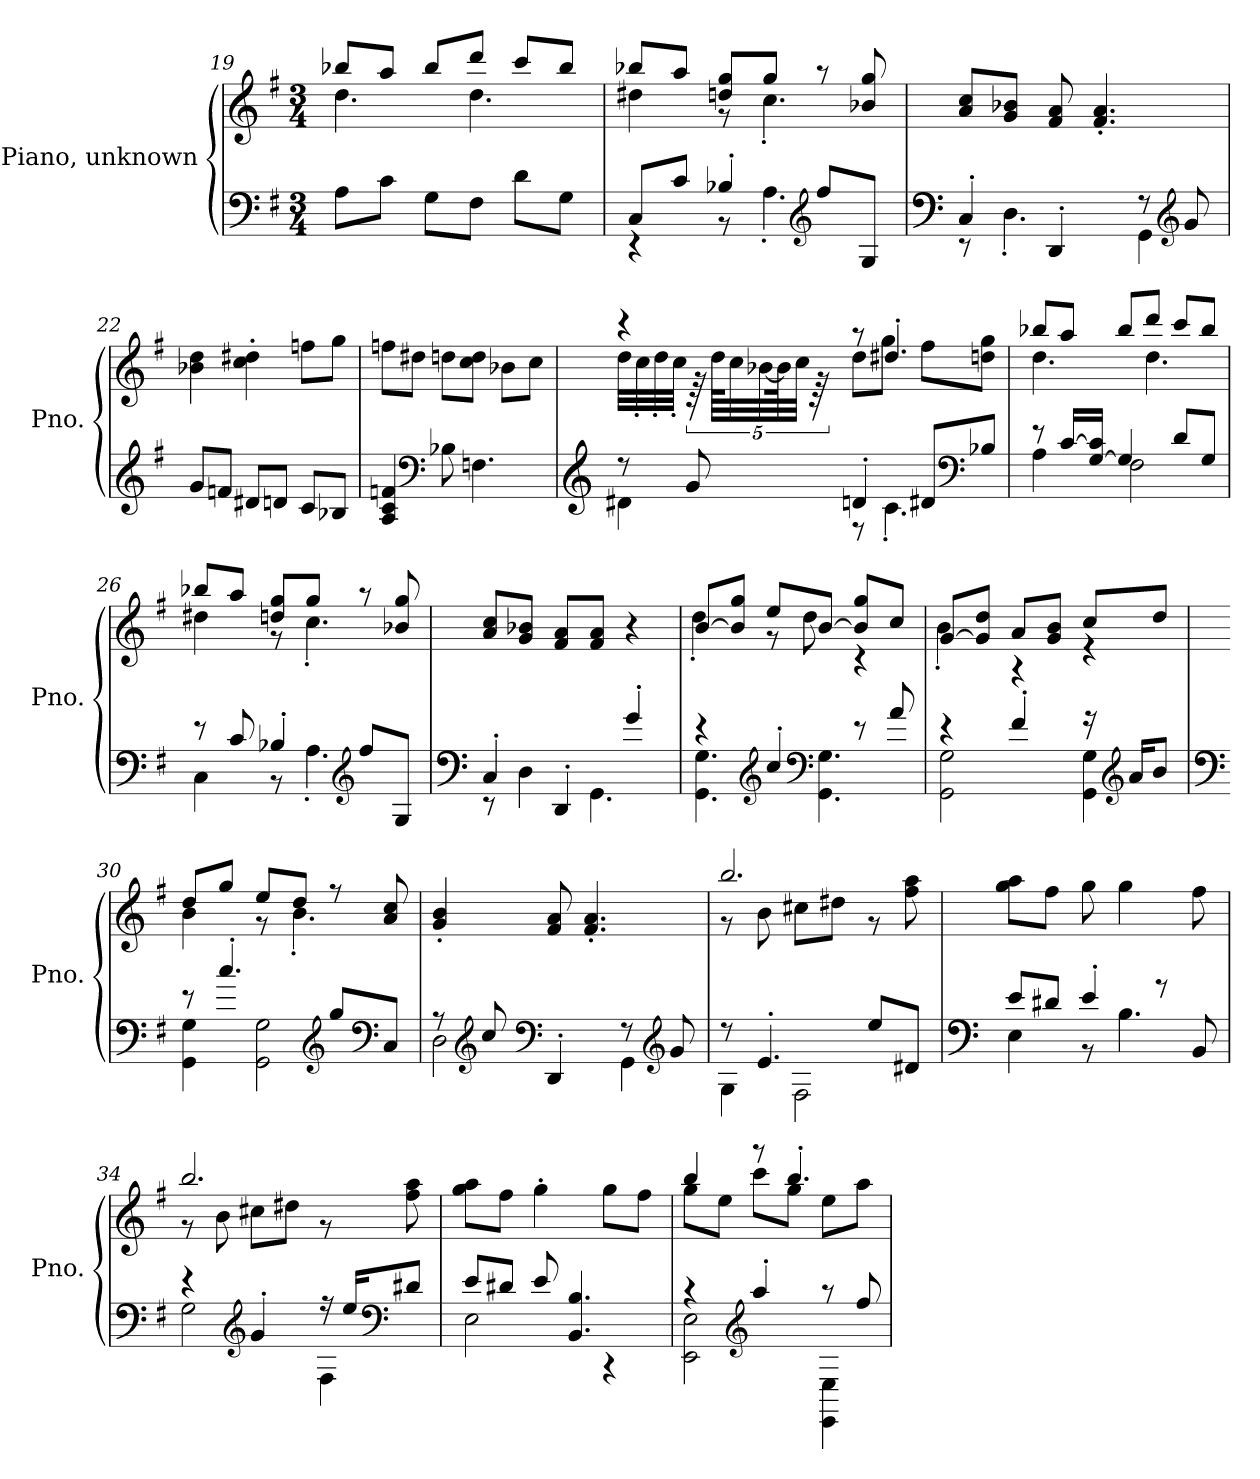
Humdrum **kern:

**kern	**kern
*part1	*part1
*staff2	*staff1
*I"Piano, unknown	*
*I'Pno.	*
*clefF4	*clefG2
*k[f#]	*k[f#]
*M3/4	*M3/4
=19	=19
*	*^
8A\L	8bb-X/L	4.dd\
8c\J	8aa/J	.
8G\L	8bb-/L	.
8F#\J	8ddd/J	4.dd\
8d\L	8ccc/L	.
8G\J	8bb-/J	.
!!LO:PB:g=z	!!
=20	=20	=20
*^	*	*
8C/L	4r	8bb-X/L	4dd#X\
8c/J	.	8aa/J	.
4B-X'/	8r	8ddn/ 8gg/L	8r
.	4.A'\	8gg/J	4.cc'\
*clefG2	*	*	*
8ff#/L	.	8r	.
8G/J	.	8b-X/ 8gg/	.
*	*	*v	*v
=21	=21	=21
*clefF4	*	*
4C'/	8r	8a/ 8cc/L
.	4.D'\	8g/ 8b-X/J
4DD'/	.	8f#/ 8a/
.	.	4.f#/' 4.a/'
8r	4GG\	.
*clefG2	*	*
8g/	.	.
*v	*v	*
=22	=22
8g/L	4b-X\ 4dd\
8fn/J	.
8d#X/L	4cc\' 4dd#X\'
8dn/J	.
8c/L	8ffn\L
8B-X/J	8gg\J
=23	=23
4A/ 4c/ 4fn/	8ffn\L
.	8dd#X\J
*clefF4	*
8B-X\	8ddn\L
4.Fn\	8cc\ 8dd\J
.	8b-X\L
.	8cc\J
!!LO:LB:g=z
=24	=24
*clefG2	*
*^	*^
8r	4d#X\	4r	32dd\LLL
.	.	.	32cc'\
.	.	.	32dd'\
.	.	.	32cc'\JJJ
8g/	.	.	80r
.	.	.	80dd\KLLL
.	.	.	40cc\
.	.	.	[40b-X\
.	.	.	80b-\K]
.	.	.	40cc\JJJ
.	.	.	80r
4dn'/	8r	8r	8dd\L
.	4.c'\	4.dd#X'/	8gg\J
8d#X/L	.	.	8ff#\L
*clefF4	*	*	*
8B-X/J	.	.	8ddn\ 8gg\J
=25	=25	=25	=25
8r	4A\	8bb-X/L	4.dd\
[16c/LL	.	8aa/J	.
[16G/ 16c/]JJ	.	.	.
4G/]	2F#\	8bb-/L	.
.	.	8ddd/J	4.dd\
8d/L	.	8ccc/L	.
8G/J	.	8bb-/J	.
=26	=26	=26	=26
8r	4C\	8bb-X/L	4dd#X\
8c/	.	8aa/J	.
4B-X'/	8r	8ddn/ 8gg/L	8r
.	4.A'\	8gg/J	4.cc'\
*clefG2	*	*	*
8ff#/L	.	8r	.
8G/J	.	8b-X/ 8gg/	.
*	*	*v	*v
!!LO:LB:g=z
=27	=27	=27
*clefF4	*	*
4C'/	8r	8a/ 8cc/L
.	4D\	8g/ 8b-X/J
4DD'/	.	8f#/ 8a/L
.	4.GG\	8f#/ 8a/J
4g'/	.	4r
=28	=28	=28
*	*	*^
4r	4.GG\ 4.G\	[8b/L	4dd'\
.	.	8b/] 8gg/J	.
*clefG2	*	*	*
4cc'/	.	8ee/L	8r
*clefF4	*	*	*
.	4.GG\ 4.G\	[8b/J	8dd\
8r	.	8b/] 8gg/L	4r
8a/	.	8cc/J	.
=29	=29	=29	=29
4r	2GG\ 2G\	[8g/L	4b'\
.	.	8g/] 8dd/J	.
4f#'/	.	8a/L	4r
.	.	8g/ 8b/J	.
16r	4GG\ 4G\	8cc/L	4r
*clefG2	*	*	*
16a/KL	.	.	.
8b/J	.	8dd/J	.
=30	=30	=30	=30
*clefF4	*	*	*
8r	4GG\ 4G\	8dd/L	4b\
4.cc'/	.	8gg/J	.
.	2GG\ 2G\	8ee/L	8r
.	.	8dd/J	4.b'\
*clefG2	*	*	*
8gg/L	.	8r	.
*clefF4	*	*	*
8C/J	.	8a/ 8cc/	.
*	*	*v	*v
!!LO:LB:g=z
=31	=31	=31
8r	2D\	4g/' 4b/'
*clefG2	*	*
8cc/	.	.
*clefF4	*	*
4DD'/	.	8f#/ 8a/
.	.	4.f#/' 4.a/'
8r	4GG\	.
*clefG2	*	*
8g/	.	.
=32	=32	=32
*	*	*^
8r	4G\	2.bb/	8r
4.e'/	.	.	8b\
.	2F#\	.	8cc#X\L
.	.	.	8dd#X\J
8ee/L	.	.	8r
8d#X/J	.	.	8ff#\ 8aa\
*	*	*v	*v
=33	=33	=33
*clefF4	*	*
8e/L	4E\	8gg\ 8aa\L
8d#X/J	.	8ff#\J
4e'/	8r	8gg\
.	4.B\	4gg\
8r	.	.
8BB/	.	8ff#\
=34	=34	=34
*	*	*^
4r	2G\	2.bb/	8r
.	.	.	8b\
*clefG2	*	*	*
4g'/	.	.	8cc#X\L
.	.	.	8dd#X\J
16r	4F#\	.	8r
16ee/KL	.	.	.
*clefF4	*	*	*
8d#X/J	.	.	8ff#\ 8aa\
*	*	*v	*v
!!LO:LB:g=z
=35	=35	=35
8e/L	2E\	8gg\ 8aa\L
8d#X/J	.	8ff#\J
8e/	.	4gg'\
4.BB/ 4.B/	.	.
.	4r	8gg\L
.	.	8ff#\J
=36	=36	=36
*	*	*^
4r	2EE\ 2E\	4bb/	8gg\L
.	.	.	8ee\J
*clefG2	*	*	*
4aa'/	.	8r	8ccc\L
.	.	4.bb'/	8gg\J
8r	4EE\ 4E\	.	8ee\L
8ff#/	.	.	8aa\J
*v	*v	*	*
*	*v	*v
=	=
*-	*-
